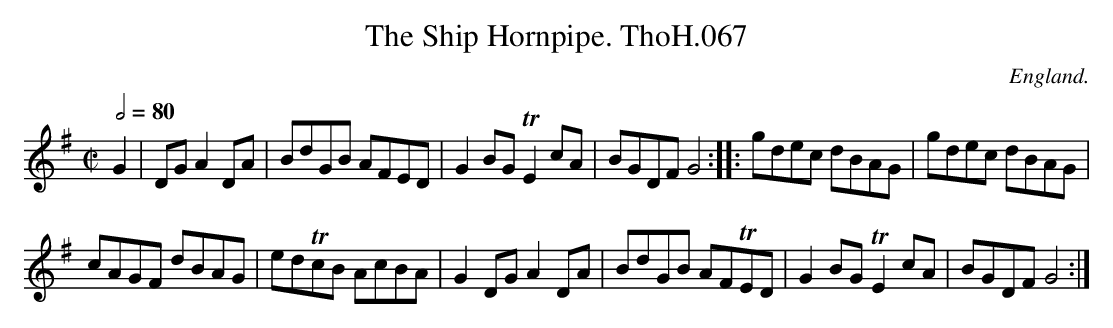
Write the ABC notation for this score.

X:1
T:Ship Hornpipe. ThoH.067, The
Q:1/2=80
M:C|
L:1/8
O:England.
K:G
G2|DGA2DA|BdGB AFED|G2BGTE2cA|BGDFG4:||:gdec dBAG|gdec dBAG|
cAGF dBAG|edTcB AcBA|G2DGA2DA|BdGB AFTED|G2BGTE2cA|BGDFG4:|
